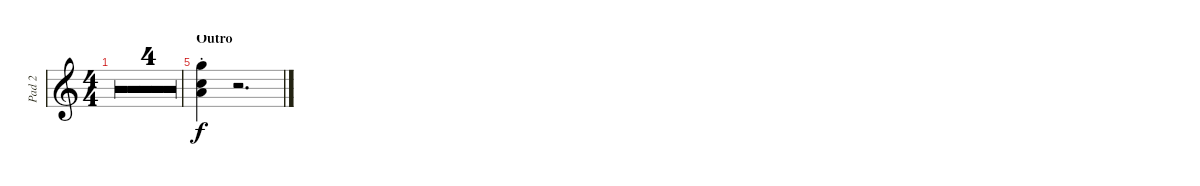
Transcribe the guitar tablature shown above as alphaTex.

\defaultSystemsLayout 4
\bracketExtendMode groupsimilarinstruments
\otherSystemsTrackNameOrientation horizontal
\track ("Pad 2" "Pad 2") {multiBarRest instrument fx1rain}
\staff {score}
\tuning (E4 B3 G3 D3 A2 E2)
\ts (4 4)
\tempo 120
\clef g2
\ks c
|
|
|
\barLineRight lightlight
|
\section ("" "Outro")
(13.2{st} 15.1 14.3{st}).4{beam Down} r.2{d beam Down}
